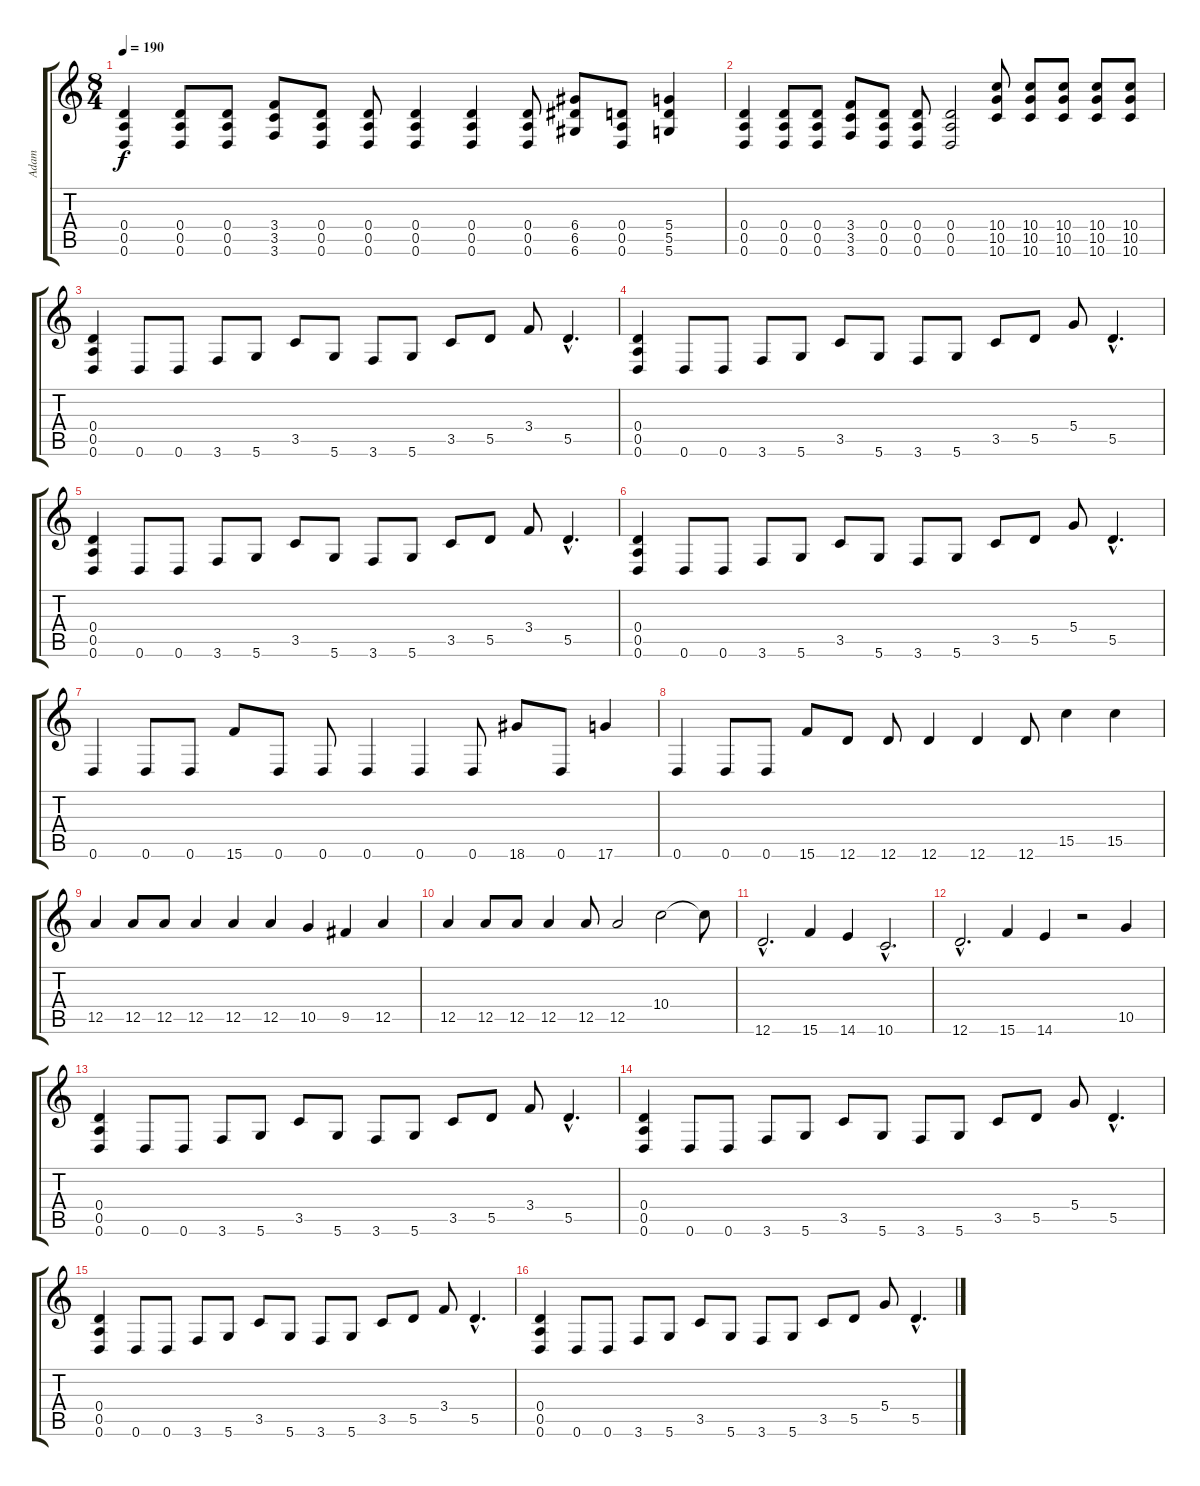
\track ("Adam" "Adam") {instrument overdrivenguitar}
\staff {score tabs}
\tuning (E4 B3 G3 D3 A2 D2) {hide}
\ts (8 4)
\tempo 190
\clef g2
\ks c
(0.4 0.5 0.6).4{dy f} (0.4 0.5 0.6).8 (0.4 0.5 0.6).8 (3.4 3.5 3.6).8 (0.4 0.5 0.6).8 (0.4 0.5 0.6).8 (0.4 0.5 0.6).4 (0.4 0.5 0.6).4 (0.4 0.5 0.6).8 (6.4 6.5 6.6).8 (0.4 0.5 0.6).8 (5.4 5.5 5.6).4 |
(0.4 0.5 0.6).4 (0.4 0.5 0.6).8 (0.4 0.5 0.6).8 (3.4 3.5 3.6).8 (0.4 0.5 0.6).8 (0.4 0.5 0.6).8 (0.4 0.5 0.6).2 (10.4 10.5 10.6).8 (10.4 10.5 10.6).8 (10.4 10.5 10.6).8 (10.4 10.5 10.6).8 (10.4 10.5 10.6).8 |
(0.4 0.5 0.6).4 0.6.8 0.6.8 3.6.8 5.6.8 3.5.8 5.6.8 3.6.8 5.6.8 3.5.8 5.5.8 3.4.8 5.5{hac}.4{d} |
(0.4 0.5 0.6).4 0.6.8 0.6.8 3.6.8 5.6.8 3.5.8 5.6.8 3.6.8 5.6.8 3.5.8 5.5.8 5.4.8 5.5{hac}.4{d} |
(0.4 0.5 0.6).4 0.6.8 0.6.8 3.6.8 5.6.8 3.5.8 5.6.8 3.6.8 5.6.8 3.5.8 5.5.8 3.4.8 5.5{hac}.4{d} |
(0.4 0.5 0.6).4 0.6.8 0.6.8 3.6.8 5.6.8 3.5.8 5.6.8 3.6.8 5.6.8 3.5.8 5.5.8 5.4.8 5.5{hac}.4{d} |
0.6.4 0.6.8 0.6.8 15.6.8 0.6.8 0.6.8 0.6.4 0.6.4 0.6.8 18.6.8 0.6.8 17.6.4 |
0.6.4 0.6.8 0.6.8 15.6.8 12.6.8 12.6.8 12.6.4 12.6.4 12.6.8 15.5.4 15.5.4 |
12.5.4 12.5.8 12.5.8 12.5.4 12.5.4 12.5.4 10.5.4 9.5.4 12.5.4 |
12.5.4 12.5.8 12.5.8 12.5.4 12.5.8 12.5.2 10.4.2 10.4{t}.8 |
12.6{hac}.2{d} 15.6.4 14.6.4 10.6{hac}.2{d} |
12.6{hac}.2{d} 15.6.4 14.6.4 r.2 10.5.4 |
(0.4 0.5 0.6).4 0.6.8 0.6.8 3.6.8 5.6.8 3.5.8 5.6.8 3.6.8 5.6.8 3.5.8 5.5.8 3.4.8 5.5{hac}.4{d} |
(0.4 0.5 0.6).4 0.6.8 0.6.8 3.6.8 5.6.8 3.5.8 5.6.8 3.6.8 5.6.8 3.5.8 5.5.8 5.4.8 5.5{hac}.4{d} |
(0.4 0.5 0.6).4 0.6.8 0.6.8 3.6.8 5.6.8 3.5.8 5.6.8 3.6.8 5.6.8 3.5.8 5.5.8 3.4.8 5.5{hac}.4{d} |
(0.4 0.5 0.6).4 0.6.8 0.6.8 3.6.8 5.6.8 3.5.8 5.6.8 3.6.8 5.6.8 3.5.8 5.5.8 5.4.8 5.5{hac}.4{d}
